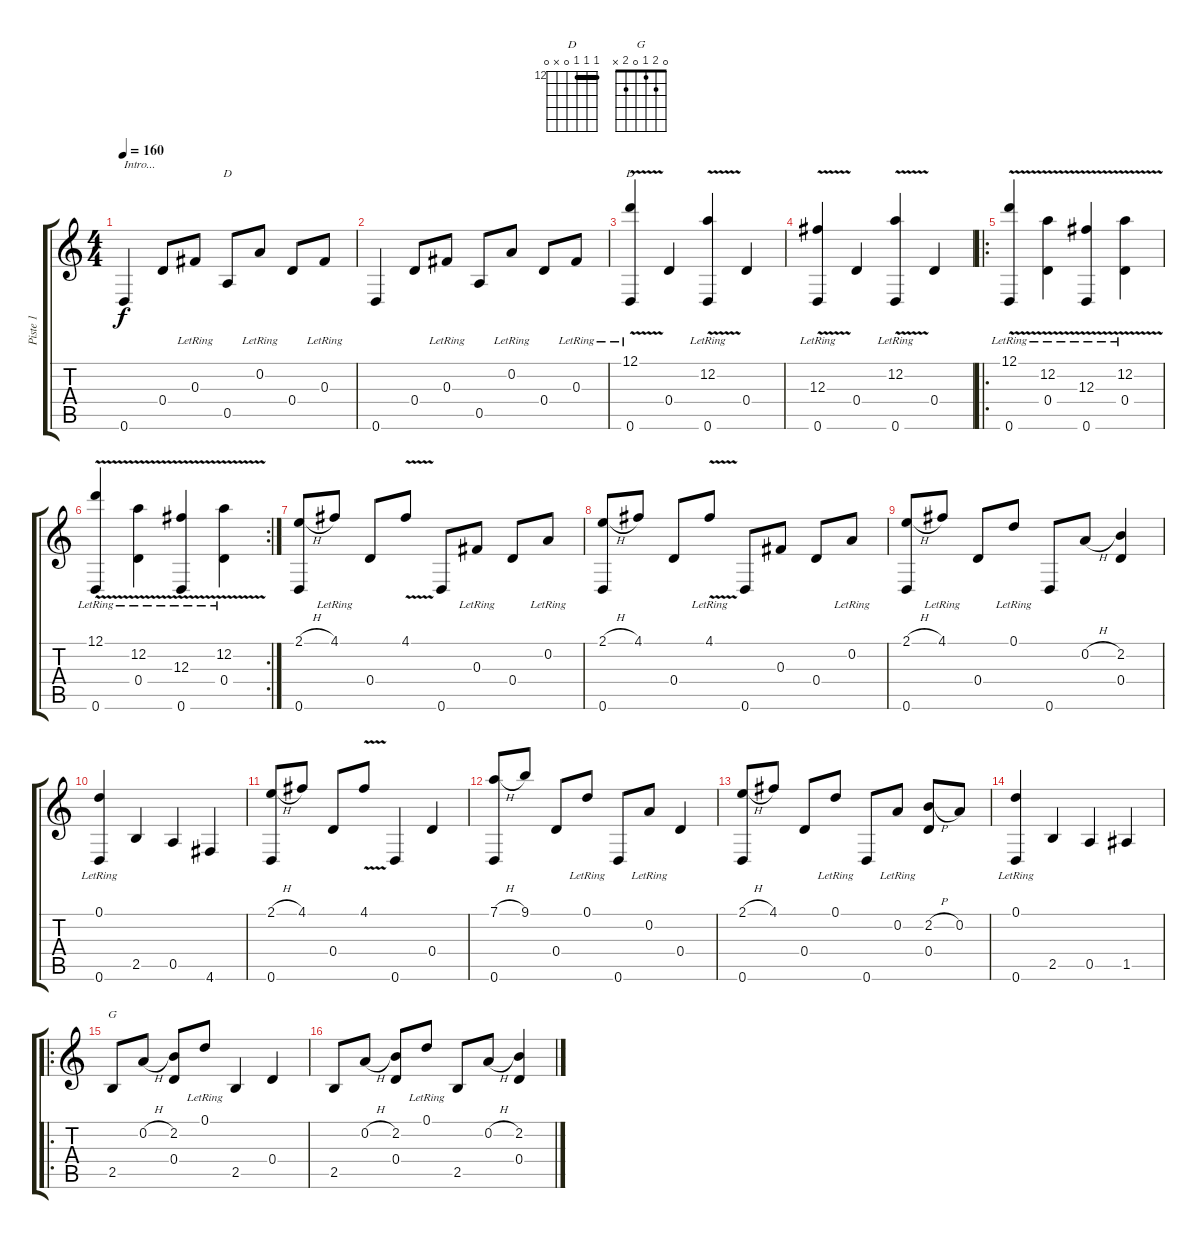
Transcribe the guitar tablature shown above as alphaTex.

\track ("Piste 1" "Piste 1") {instrument acousticguitarnylon}
\staff {score tabs}
\tuning (D4 A3 Gb3 D3 A2 D2) {hide}
\chord ("D" x 0 0 0 x 0)
\chord ("D" 12 12 12 0 x 0) {firstfret 12 barre 12}
\chord ("G" 0 2 1 0 2 x)
\ts (4 4)
\tempo 160
\clef g2
\ks c
0.6.4{txt "Intro..." dy f instrument acousticguitarnylon} 0.4.8 0.3{lr}.8 0.5.8{ch "D"} 0.2{lr}.8 0.4.8 0.3{lr}.8 |
0.6.4 0.4.8 0.3{lr}.8 0.5.8 0.2{lr}.8 0.4.8 0.3{lr}.8 |
(12.1{v lr} 0.6).4{ch "D"} 0.4.4 (12.2{v lr} 0.6).4 0.4.4 |
(12.3{v lr} 0.6).4 0.4.4 (12.2{v lr} 0.6).4 0.4.4 |
\ro
(12.1{v lr} 0.6).4 (12.2{v lr} 0.4).4 (12.3{v lr} 0.6).4 (12.2{v lr} 0.4).4 |
\rc 2
(12.1{v lr} 0.6).4 (12.2{v lr} 0.4).4 (12.3{v lr} 0.6).4 (12.2{v lr} 0.4).4 |
(2.1{h} 0.6).8 4.1{lr}.8 0.4.8 4.1{v}.8 0.6.8 0.3{lr}.8 0.4.8 0.2{lr}.8 |
(2.1{h} 0.6).8 4.1.8 0.4.8 4.1{v lr}.8 0.6.8 0.3.8 0.4.8 0.2{lr}.8 |
(2.1{h} 0.6).8 4.1{lr}.8 0.4.8 0.1{lr}.8 0.6.8 0.2{h}.8 (2.2 0.4).4 |
(0.1{lr} 0.6).4 2.5.4 0.5.4 4.6.4 |
(2.1{h} 0.6).8 4.1.8 0.4.8 4.1{v}.8 0.6.4 0.4.4 |
(7.1{h} 0.6).8 9.1.8 0.4.8 0.1{lr}.8 0.6.8 0.2{lr}.8 0.4.4 |
(2.1{h} 0.6).8 4.1.8 0.4.8 0.1{lr}.8 0.6.8 0.2{lr}.8 (2.2{h} 0.4).8 0.2.8 |
(0.1{lr} 0.6).4 2.5.4 0.5.4 1.5.4 |
\ro
2.5.8{ch "G"} 0.2{h}.8 (2.2 0.4).8 0.1{lr}.8 2.5.4 0.4.4 |
2.5.8 0.2{h}.8 (2.2 0.4).8 0.1{lr}.8 2.5.8 0.2{h}.8 (2.2 0.4).4
